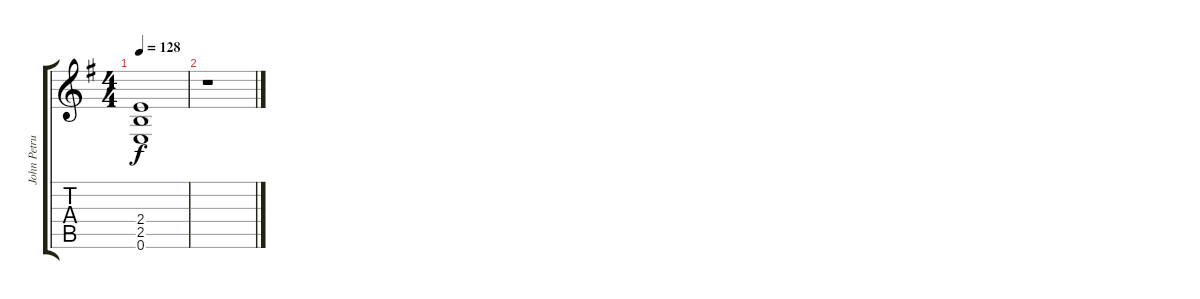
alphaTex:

\track ("John Petrucci (Lead)" "John Petru") {instrument distortionguitar}
\staff {score tabs}
\tuning (E4 B3 G3 D3 A2 E2) {hide}
\ts (4 4)
\tempo 128
\clef g2
\ks eminor
(2.4{t} 2.5{t} 0.6{t}).1{dy f} |
r.1
